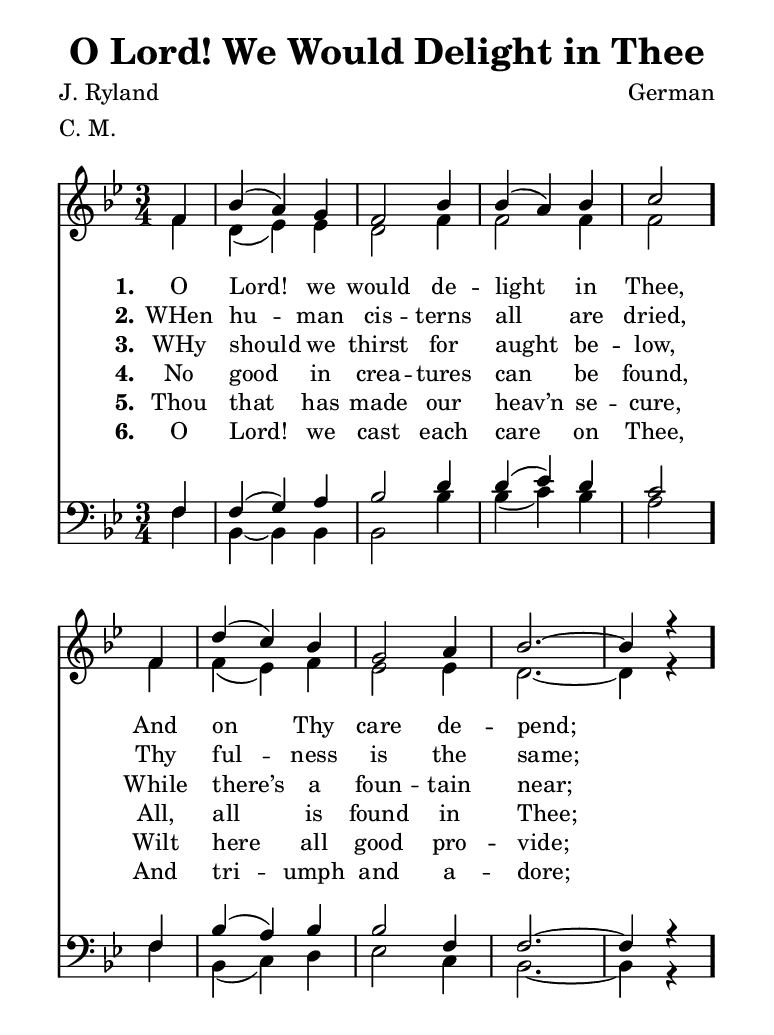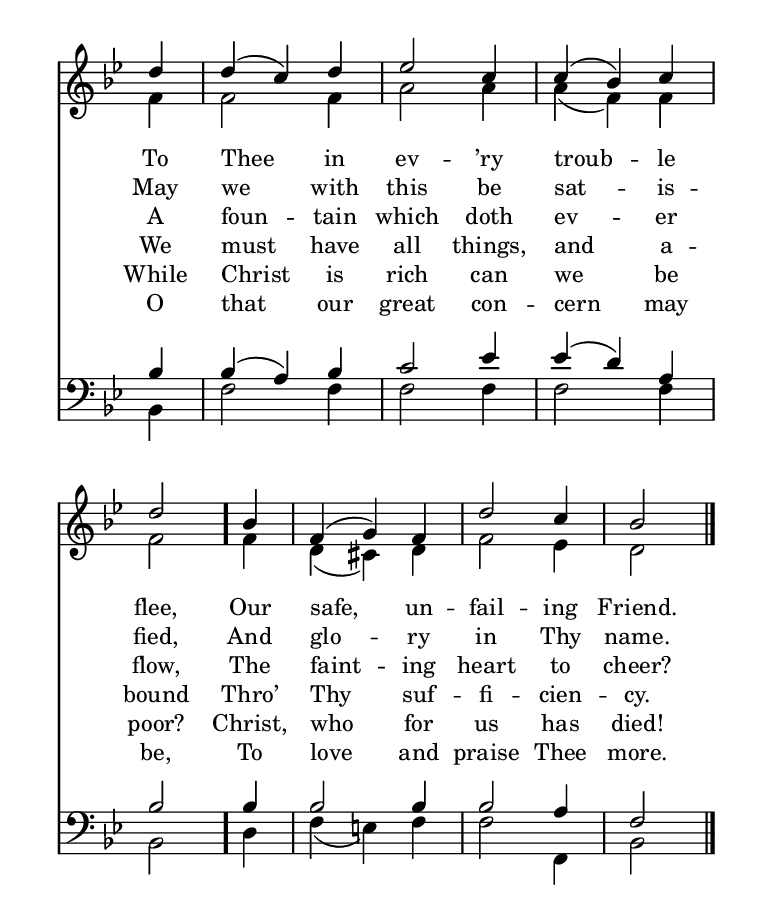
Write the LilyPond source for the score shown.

\include "common/global.ily"
\paper {
  \include "common/paper.ily"
  ragged-bottom = ##t
}

\header{
  hymnnumber = "250"
  title = "O Lord! We Would Delight in Thee"
  tunename = "Merton"
  meter = "C. M."
  poet = "J. Ryland"
  composer = "German"
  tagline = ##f
}

global = {
  \include "common/overrides.ily"
  \override Staff.TimeSignature.style = #'()
  \time 3/4
  \override Score.MetronomeMark.transparent = ##t % hide all fermata changes too
  \tempo 4=90
  \key bes \major
  \partial 4
  \autoBeamOff
}

notesSoprano = {
\global
\relative c' {

  f4 | bes( a) g | f2 bes4 | bes( a) bes | c2
  f,4 | d'( c) bes | g2 a4 | bes2. ~ | bes4 r4
  d4 | d( c) d | ees2 c4 | c( bes) c | d2
  bes4 | f( g) f | d'2 c4 | bes2

  \bar "|."

}
}

notesAlto = {
\global
\relative e' {

  f4 | d( ees) ees | d2 f4 | f2 f4 | f2
  f4 | f( ees) f | ees2 ees4 | d2. ~ | d4 r4
  f4 | f2 f4 | a2 a4 | a( f) f | f2
  f4 | d( cis) d | f2 ees4 | d2

}
}

notesTenor = {
\global
\relative a {

  f4 | f( g) a | bes2 d4 | d( ees) d | c2
  f,4 | bes( a) bes | bes2 f4 | f2. ~ | f4 r4
  bes4 | bes( a) bes | c2 ees4 | ees( d) a | bes2
  bes4 | bes2 bes4 | bes2 a4 | f2

}
}

notesBass = {
\global
\relative f {

  f4 | bes, ~ bes bes | bes2 bes'4 | bes( c) bes | a2
  f4 | bes,( c) d | ees2 c4 | bes2. ~ | bes4 r4
  bes4 | f'2 f4 | f2 f4 | f2 f4 | bes,2
  d4 | f( e) f | f2 f,4 | bes2

}
}

wordsA = \lyricmode {
\set stanza = "1."

O Lord! we would de -- light in Thee, \bar "."
And on Thy care de -- pend; \bar "."
To Thee in ev -- ’ry troub -- le flee, \bar "."
Our safe, un -- fail -- ing Friend. \bar "."

}

wordsB = \lyricmode {
\set stanza = "2."

WHen hu -- man cis -- terns all are dried,
Thy ful -- ness is the same;
May we with this be sat -- is -- fied,
And glo -- ry in Thy name.

}

wordsC = \lyricmode {
\set stanza = "3."

WHy should we thirst for aught be -- low,
While there’s a foun -- tain near;
A foun -- tain which doth ev -- er flow,
The faint -- ing heart to cheer?

}

wordsD = \lyricmode {
\set stanza = "4."

No good in crea -- tures can be found,
All, all is found in Thee;
We must have all things, and a -- bound
Thro’ Thy suf -- fi -- cien -- cy.

}

wordsE = \lyricmode {
\set stanza = "5."

Thou that has made our heav’n se -- cure,
Wilt here all good pro -- vide;
While Christ is rich can we be poor?
Christ, who for us has died!

}

wordsF = \lyricmode {
\set stanza = "6."

O Lord! we cast each care on Thee,
And tri -- umph and a -- dore;
O that our great con -- cern may be,
To love and praise Thee more.

}

\score {
  \context ChoirStaff <<
    \context Staff = upper <<
      \set ChoirStaff.systemStartDelimiter = #'SystemStartBar
      \context Voice  = sopranos { \voiceOne << \notesSoprano >> }
      \context Voice  = altos { \voiceTwo << \notesAlto >> }
      \context Lyrics = one   \lyricsto sopranos \wordsA
      \context Lyrics = two   \lyricsto sopranos \wordsB
      \context Lyrics = three \lyricsto sopranos \wordsC
      \context Lyrics = four  \lyricsto sopranos \wordsD
      \context Lyrics = five  \lyricsto sopranos \wordsE
      \context Lyrics = six   \lyricsto sopranos \wordsF
    >>
    \context Staff = men <<
      \clef bass
      \context Voice  = tenors { \voiceOne << \notesTenor >> }
      \context Voice  = basses { \voiceTwo << \notesBass >> }
    >>
  >>
  \layout {
    \include "common/layout.ily"
  }
  \midi{
    \include "common/midi.ily"
  }
}

\version "2.18.2"  % necessary for upgrading to future LilyPond versions.

% vi:set et ts=2 sw=2 ai nocindent syntax=lilypond:
